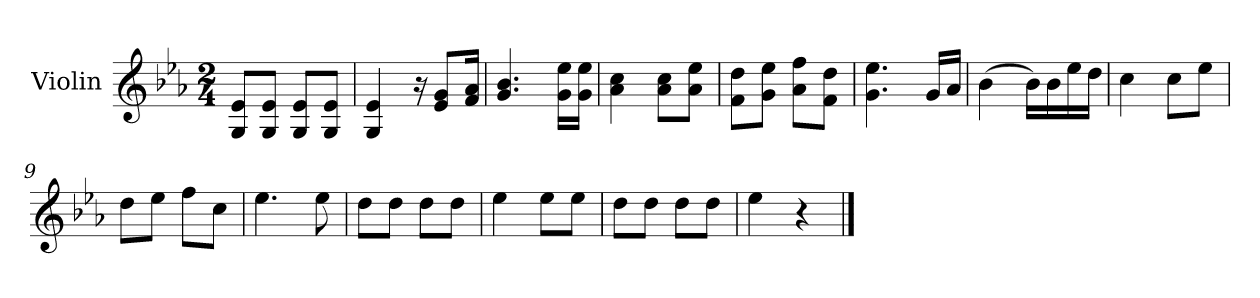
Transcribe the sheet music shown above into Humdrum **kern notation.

**kern
*part1
*staff1
*I"Violin
*I'Vln.
*clefG2
*k[b-e-a-]
*M2/4
=1
8G/ 8e-/L
8G/ 8e-/J
8G/ 8e-/L
8G/ 8e-/J
=2
4G/ 4e-/
16r
8e-/ 8g/L
16f/ 16a-/Jk
=3
4.g/ 4.b-/
16g\ 16ee-\LL
16g\ 16ee-\JJ
=4
4a-\ 4cc\
8a-\ 8cc\L
8a-\ 8ee-\J
=5
8f\ 8dd\L
8g\ 8ee-\J
8a-\ 8ff\L
8f\ 8dd\J
=6
4.g\ 4.ee-\
16g/LL
16a-/JJ
=7
(>4b-\
16b-\LL)
16b-\
16ee-\
16dd\JJ
!!LO:LB:g=z
=8
4cc\
8cc\L
8ee-\J
=9
8dd\L
8ee-\J
8ff\L
8cc\J
=10
4.ee-\
8ee-\
=11
8dd\L
8dd\J
8dd\L
8dd\J
=12
4ee-\
8ee-\L
8ee-\J
=13
8dd\L
8dd\J
8dd\L
8dd\J
=14
4ee-\
4r
==
*-
